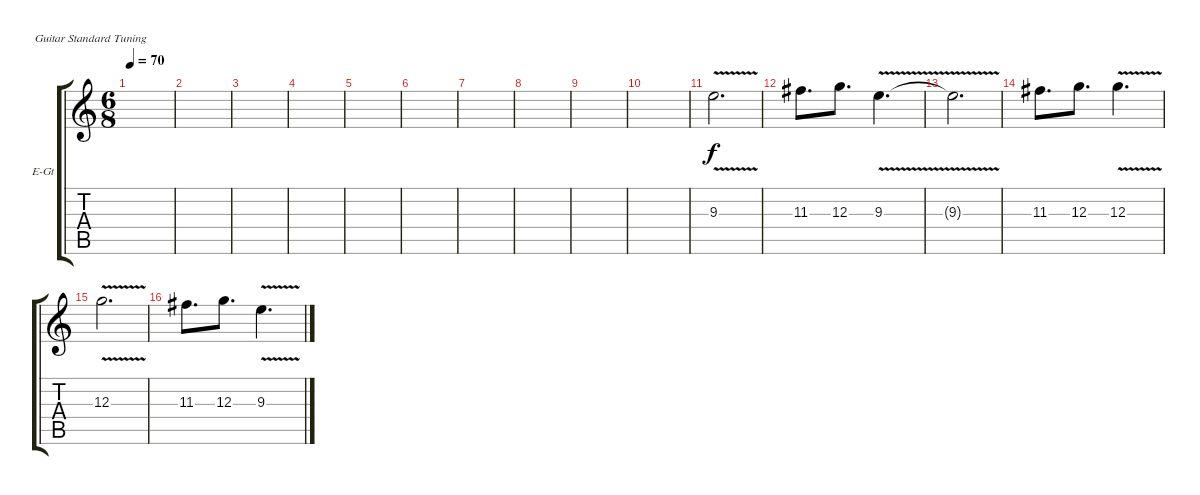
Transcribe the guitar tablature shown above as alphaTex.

\defaultSystemsLayout 4
\bracketExtendMode groupsimilarinstruments
\firstSystemTrackNameOrientation horizontal
\otherSystemsTrackNameOrientation horizontal
\track ("Electric Guitar" "E-Gt") {instrument distortionguitar}
\staff {score tabs}
\tuning (E4 B3 G3 D3 A2 E2)
\ts (6 8)
\tempo 70
\clef g2
\ks c
|
|
|
|
|
|
|
|
|
|
9.3{v}.2{d} |
11.3.8{d} 12.3.8{d} 9.3{v}.4{d} |
9.3{v t}.2{d} |
11.3.8{d} 12.3.8{d} 12.3{v}.4{d} |
12.3{v}.2{d} |
11.3.8{d} 12.3.8{d} 9.3{v}.4{d}
